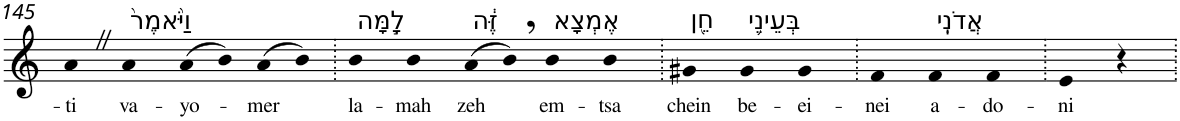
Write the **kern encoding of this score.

**kern	**text
*part1	*part1
*staff1	*staff1
*I"Piano	*
*I'Pno	*
!!LO:PB:g=z
*clefG2	*
*k[]	*
=145	=145
!	!LO:LY:b
4aZ	-ti
!LO:TX:a:t=וַיֹּ֙אמֶר֙	!
!	!LO:LY:b
4a	va-
!	!LO:LY:b
(>8a	-yo-
8b)	.
!	!LO:LY:b
(>8a	-mer
8b)	.
=146.	=146.
!LO:TX:a:t=לָ֣מָּה	!
!	!LO:LY:b
4b	la-
!	!LO:LY:b
4b	-mah
!LO:TX:a:t=זֶּ֔ה	!
!	!LO:LY:b
(>8a	zeh
8b,)	.
!LO:TX:a:t=אֶמְצָא	!
!	!LO:LY:b
4b	em-
!	!LO:LY:b
4b	-tsa
=147.	=147.
!LO:TX:a:t=חֵ֖ן	!
!	!LO:LY:b
4g#X	chein
!LO:TX:a:t=בְּעֵינֵ֥י	!
!	!LO:LY:b
4g#	be-
!	!LO:LY:b
4g#	-ei-
=148.	=148.
!	!LO:LY:b
4f	-nei
!LO:TX:a:t=אֲדֹנִֽי	!
!	!LO:LY:b
4f	a-
!	!LO:LY:b
4f	-do-
=149.	=149.
!	!LO:LY:b
4e	-ni
4r	.
=.	=.
*-	*-
